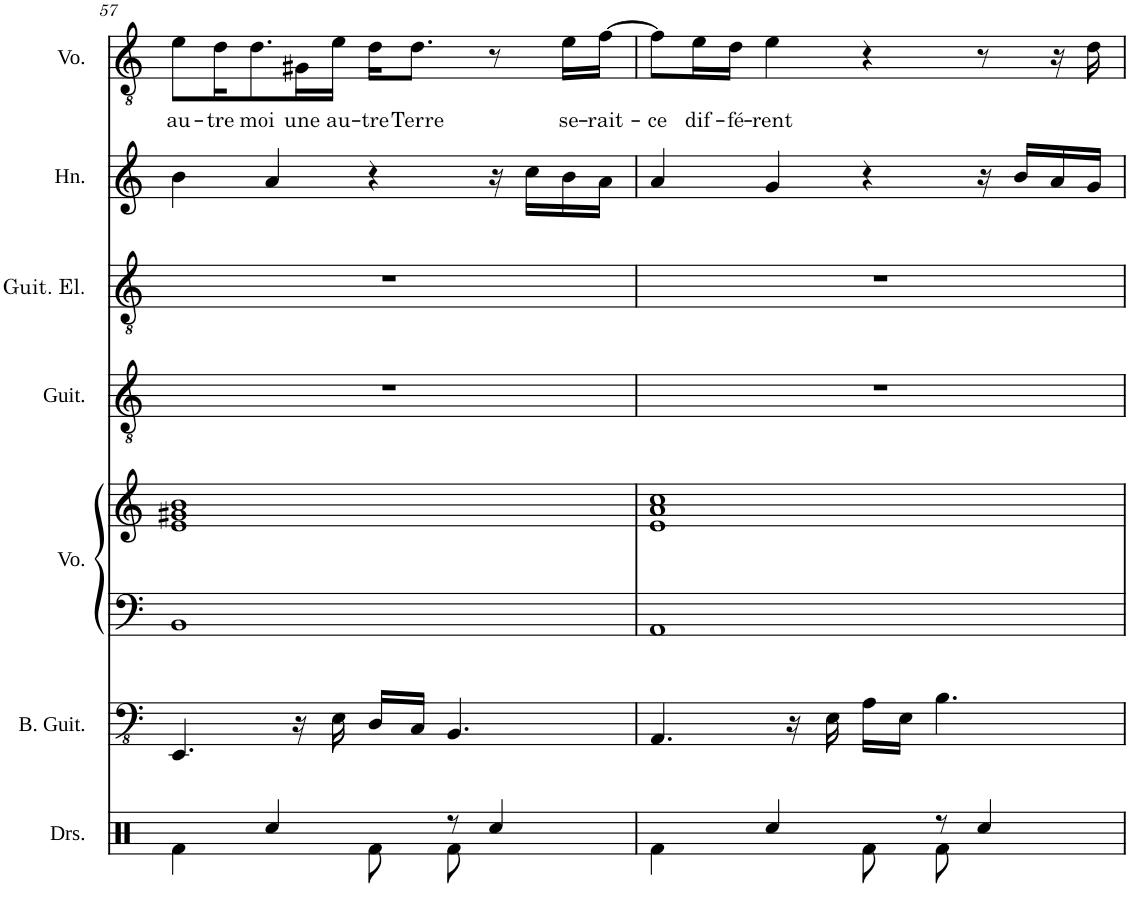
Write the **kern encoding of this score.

**kern	**kern	**kern	**kern	**kern	**kern	**kern	**kern	**text
*part7	*part6	*part5	*part5	*part4	*part3	*part2	*part1	*part1
*staff8	*staff7	*staff6	*staff5	*staff4	*staff3	*staff2	*staff1	*staff1
*I"Drumset	*I"Bass Guitar	*I"Voice	*	*I"Guitar	*I"Guitare électrique	*I"Horn	*I"Voice	*
*I'Drs.	*I'B. Guit.	*I'Vo.	*	*I'Guit.	*I'Guit. El.	*I'Hn.	*I'Vo.	*
!!LO:PB:g=z
*clefX	*clefFv4	*clefF4	*clefG2	*clefGv2	*clefGv2	*clefG2	*clefGv2	*
*	*	*	*	*	*	*Trd4c7	*	*
*k[]	*k[]	*k[]	*k[]	*k[]	*k[]	*k[]	*k[]	*
*M4/4	*M4/4	*M4/4	*M4/4	*M4/4	*M4/4	*M4/4	*M4/4	*
=57	=57	=57	=57	=57	=57	=57	=57	=57
*^	*	*	*	*	*	*	*	*
!	!	!	!	!	!	!	!	!	!LO:LY:b
4Rf\	8ryy	4.EEE/	1BB	1e 1g#X 1b	1r	1r	4b\	8e\L	au-
!	!	!	!	!	!	!	!	!	!LO:LY:b
*v	*v	*	*	*	*	*	*	*	*
.	.	.	.	.	.	.	16d\K	-tre
!	!	!	!	!	!	!	!	!LO:LY:b
.	.	.	.	.	.	.	8.d\	moi
4Rcc/	.	.	.	.	.	4a/	.	.
!	!	!	!	!	!	!	!	!LO:LY:b
.	16r	.	.	.	.	.	16G#X\L	une
!	!	!	!	!	!	!	!	!LO:LY:b
.	16EE\	.	.	.	.	.	16e\JJ	au-
!	!	!	!	!	!	!	!	!LO:LY:b
8Rf\	16DD/LL	.	.	.	.	4r	16d\KL	-tre
!	!	!	!	!	!	!	!	!LO:LY:b
.	16CC/JJ	.	.	.	.	.	8.d\J	Terre
*^	*	*	*	*	*	*	*	*
8r	8Rf\	4.BBB/	.	.	.	.	.	.	.
4Rcc/	4ryy	.	.	.	.	.	16r	8r	.
.	.	.	.	.	.	.	16cc\LL	.	.
!	!	!	!	!	!	!	!	!	!LO:LY:b
.	.	.	.	.	.	.	16b\	16e\LL	se-
!	!	!	!	!	!	!	!	!	!LO:LY:b
.	.	.	.	.	.	.	16a\JJ	[16f\JJ	-rait-
=58	=58	=58	=58	=58	=58	=58	=58	=58	=58
!	!	!	!	!	!	!	!	!	!LO:LY:b
4Rf\	8ryy	4.AAA/	1AA	1e 1a 1cc	1r	1r	4a/	8f\L]	-ce
!	!	!	!	!	!	!	!	!	!LO:LY:b
*v	*v	*	*	*	*	*	*	*	*
.	.	.	.	.	.	.	16e\L	dif-
!	!	!	!	!	!	!	!	!LO:LY:b
.	.	.	.	.	.	.	16d\JJ	-fé-
!	!	!	!	!	!	!	!	!LO:LY:b
4Rcc/	.	.	.	.	.	4g/	4e\	-rent
.	16r	.	.	.	.	.	.	.
.	16EE\	.	.	.	.	.	.	.
8Rf\	16AA\LL	.	.	.	.	4r	4r	.
.	16EE\JJ	.	.	.	.	.	.	.
*^	*	*	*	*	*	*	*	*
8r	8Rf\	4.BB\	.	.	.	.	.	.	.
4Rcc/	4ryy	.	.	.	.	.	16r	8r	.
.	.	.	.	.	.	.	16b/LL	.	.
.	.	.	.	.	.	.	16a/	16r	.
.	.	.	.	.	.	.	16g/JJ	16d\	.
*v	*v	*	*	*	*	*	*	*	*
=	=	=	=	=	=	=	=	=
*-	*-	*-	*-	*-	*-	*-	*-	*-
